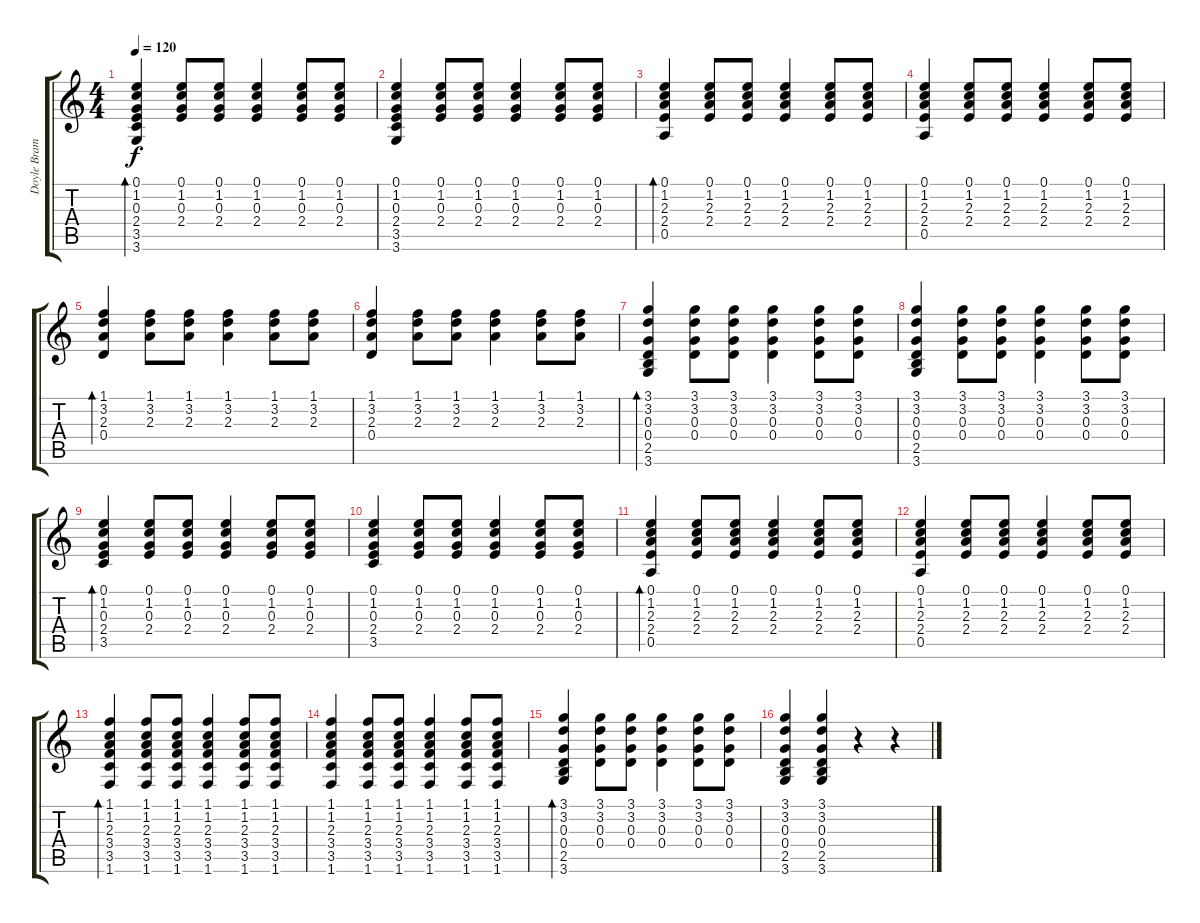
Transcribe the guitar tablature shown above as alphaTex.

\track ("Doyle Bramhall II (Rhytm Acoustic Gui" "Doyle Bram") {instrument acousticguitarsteel}
\staff {score tabs}
\tuning (E4 B3 G3 D3 A2 E2) {hide}
\ts (4 4)
\tempo 120
\clef g2
\ks c
(0.1 1.2 0.3 2.4 3.5 3.6).4{bd 60 dy f} (0.1 1.2 0.3 2.4).8 (0.1 1.2 0.3 2.4).8 (0.1 1.2 0.3 2.4).4 (0.1 1.2 0.3 2.4).8 (0.1 1.2 0.3 2.4).8 |
(0.1 1.2 0.3 2.4 3.5 3.6).4 (0.1 1.2 0.3 2.4).8 (0.1 1.2 0.3 2.4).8 (0.1 1.2 0.3 2.4).4 (0.1 1.2 0.3 2.4).8 (0.1 1.2 0.3 2.4).8 |
(0.1 1.2 2.3 2.4 0.5).4{bd 60} (0.1 1.2 2.3 2.4).8 (0.1 1.2 2.3 2.4).8 (0.1 1.2 2.3 2.4).4 (0.1 1.2 2.3 2.4).8 (0.1 1.2 2.3 2.4).8 |
(0.1 1.2 2.3 2.4 0.5).4 (0.1 1.2 2.3 2.4).8 (0.1 1.2 2.3 2.4).8 (0.1 1.2 2.3 2.4).4 (0.1 1.2 2.3 2.4).8 (0.1 1.2 2.3 2.4).8 |
(1.1 3.2 2.3 0.4).4{bd 60} (1.1 3.2 2.3).8 (1.1 3.2 2.3).8 (1.1 3.2 2.3).4 (1.1 3.2 2.3).8 (1.1 3.2 2.3).8 |
(1.1 3.2 2.3 0.4).4 (1.1 3.2 2.3).8 (1.1 3.2 2.3).8 (1.1 3.2 2.3).4 (1.1 3.2 2.3).8 (1.1 3.2 2.3).8 |
(3.1 3.2 0.3 0.4 2.5 3.6).4{bd 60} (3.1 3.2 0.3 0.4).8 (3.1 3.2 0.3 0.4).8 (3.1 3.2 0.3 0.4).4 (3.1 3.2 0.3 0.4).8 (3.1 3.2 0.3 0.4).8 |
(3.1 3.2 0.3 0.4 2.5 3.6).4 (3.1 3.2 0.3 0.4).8 (3.1 3.2 0.3 0.4).8 (3.1 3.2 0.3 0.4).4 (3.1 3.2 0.3 0.4).8 (3.1 3.2 0.3 0.4).8 |
(0.1 1.2 0.3 2.4 3.5).4{bd 60} (0.1 1.2 0.3 2.4).8 (0.1 1.2 0.3 2.4).8 (0.1 1.2 0.3 2.4).4 (0.1 1.2 0.3 2.4).8 (0.1 1.2 0.3 2.4).8 |
(0.1 1.2 0.3 2.4 3.5).4 (0.1 1.2 0.3 2.4).8 (0.1 1.2 0.3 2.4).8 (0.1 1.2 0.3 2.4).4 (0.1 1.2 0.3 2.4).8 (0.1 1.2 0.3 2.4).8 |
(0.1 1.2 2.3 2.4 0.5).4{bd 60} (0.1 1.2 2.3 2.4).8 (0.1 1.2 2.3 2.4).8 (0.1 1.2 2.3 2.4).4 (0.1 1.2 2.3 2.4).8 (0.1 1.2 2.3 2.4).8 |
(0.1 1.2 2.3 2.4 0.5).4 (0.1 1.2 2.3 2.4).8 (0.1 1.2 2.3 2.4).8 (0.1 1.2 2.3 2.4).4 (0.1 1.2 2.3 2.4).8 (0.1 1.2 2.3 2.4).8 |
(1.1 1.2 2.3 3.4 3.5 1.6).4{bd 60} (1.1 1.2 2.3 3.4 3.5 1.6).8 (1.1 1.2 2.3 3.4 3.5 1.6).8 (1.1 1.2 2.3 3.4 3.5 1.6).4 (1.1 1.2 2.3 3.4 3.5 1.6).8 (1.1 1.2 2.3 3.4 3.5 1.6).8 |
(1.1 1.2 2.3 3.4 3.5 1.6).4 (1.1 1.2 2.3 3.4 3.5 1.6).8 (1.1 1.2 2.3 3.4 3.5 1.6).8 (1.1 1.2 2.3 3.4 3.5 1.6).4 (1.1 1.2 2.3 3.4 3.5 1.6).8 (1.1 1.2 2.3 3.4 3.5 1.6).8 |
(3.1 3.2 0.3 0.4 2.5 3.6).4{bd 60} (3.1 3.2 0.3 0.4).8 (3.1 3.2 0.3 0.4).8 (3.1 3.2 0.3 0.4).4 (3.1 3.2 0.3 0.4).8 (3.1 3.2 0.3 0.4).8 |
(3.1 3.2 0.3 0.4 2.5 3.6).4 (3.1 3.2 0.3 0.4 2.5 3.6).4 r.4 r.4
